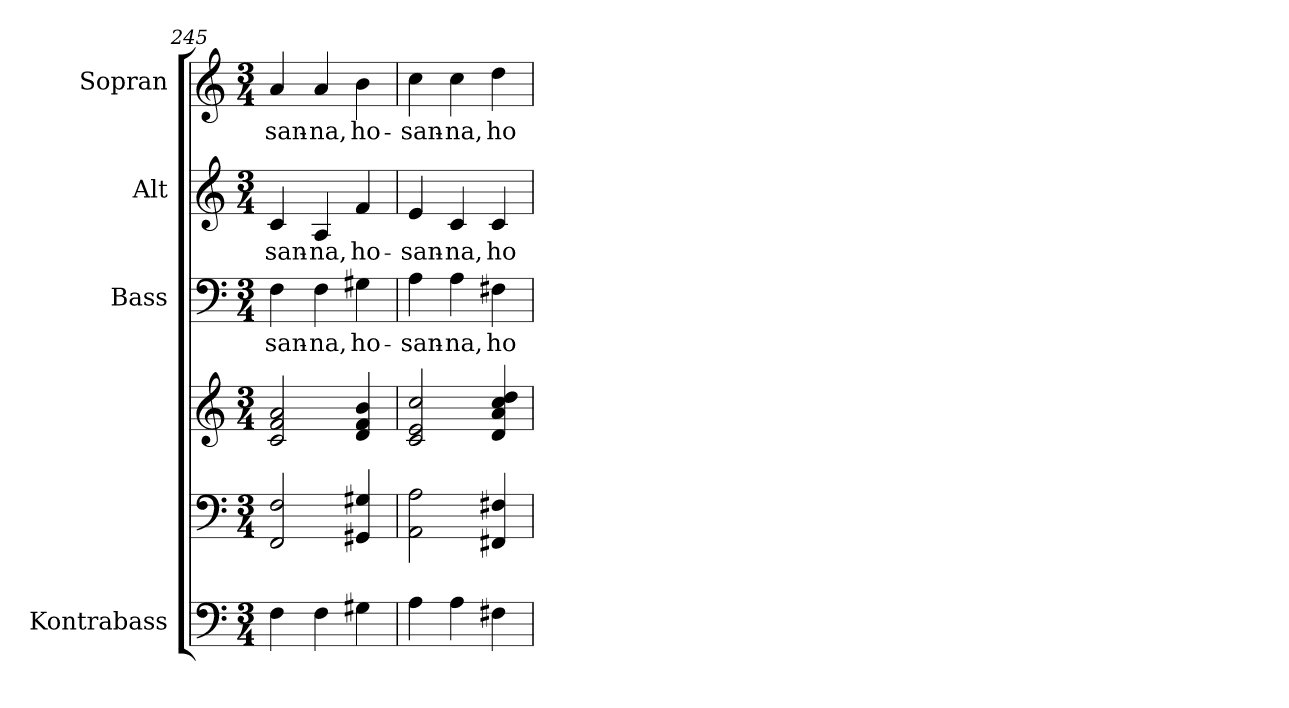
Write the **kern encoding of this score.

**kern	**kern	**kern	**kern	**text	**kern	**text	**kern	**text
*part5	*part4	*part4	*part3	*part3	*part2	*part2	*part1	*part1
*staff6	*staff5	*staff4	*staff3	*staff3	*staff2	*staff2	*staff1	*staff1
*I"Kontrabass	*	*	*I"Bass	*	*I"Alt	*	*I"Sopran	*
*I'Kb.	*	*	*I'B.	*	*I'A.	*	*I'S.	*
!!LO:LB:g=z
*clefF4	*clefF4	*clefG2	*clefF4	*	*clefG2	*	*clefG2	*
*ITrd7c12	*	*	*	*	*	*	*	*
*k[]	*k[]	*k[]	*k[]	*	*k[]	*	*k[]	*
*C:	*C:	*C:	*C:	*	*C:	*	*C:	*
*M3/4	*M3/4	*M3/4	*M3/4	*	*M3/4	*	*M3/4	*
=245	=245	=245	=245	=245	=245	=245	=245	=245
!	!	!	!	!LO:LY:b	!	!LO:LY:b	!	!LO:LY:b
4FF\	2FF/ 2F/	2c/ 2f/ 2a/	4F\	-san-	4c/	-san-	4a/	-san-
!	!	!	!	!LO:LY:b	!	!LO:LY:b	!	!LO:LY:b
4FF\	.	.	4F\	-na,	4A/	-na,	4a/	-na,
!	!	!	!	!LO:LY:b	!	!LO:LY:b	!	!LO:LY:b
4GG#X\	4GG#X/ 4G#X/	4d/ 4f/ 4b/	4G#X\	ho-	4f/	ho-	4b\	ho-
=246	=246	=246	=246	=246	=246	=246	=246	=246
!	!	!	!	!LO:LY:b	!	!LO:LY:b	!	!LO:LY:b
4AA\	2AA\ 2A\	2c/ 2e/ 2cc/	4A\	-san-	4e/	-san-	4cc\	-san-
!	!	!	!	!LO:LY:b	!	!LO:LY:b	!	!LO:LY:b
4AA\	.	.	4A\	-na,	4c/	-na,	4cc\	-na,
!	!	!	!	!LO:LY:b	!	!LO:LY:b	!	!LO:LY:b
4FF#X\	4FF#X/ 4F#X/	4d/ 4a/ 4cc/ 4dd/	4F#X\	ho-	4c/	ho-	4dd\	ho-
=	=	=	=	=	=	=	=	=
*-	*-	*-	*-	*-	*-	*-	*-	*-
